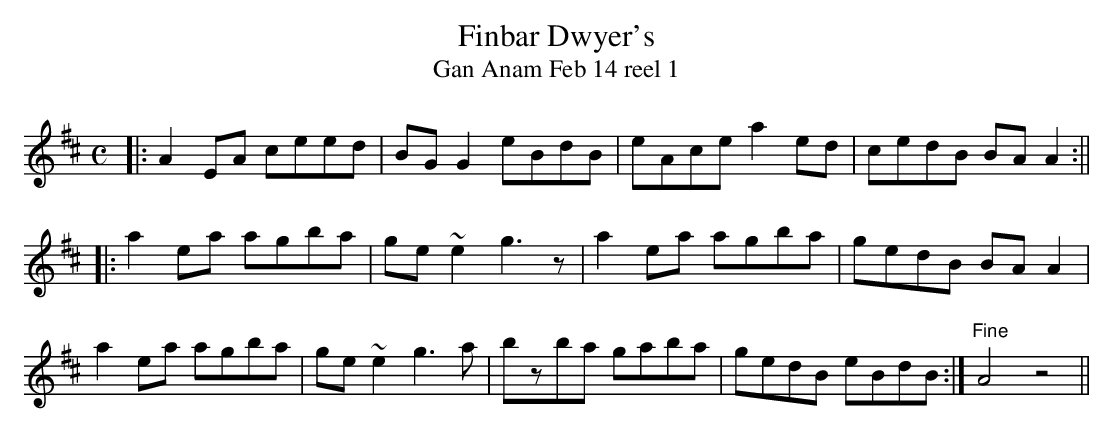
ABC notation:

X:1
T:Finbar Dwyer's
T:Gan Anam Feb 14 reel 1
M:C
L:1/8
K:D
|:A2 EA ceed|BGG2 eBdB|eAce a2ed|cedB BAA2:||
|:a2 ea agba|ge~e2 g3z|a2 ea agba|gedB BAA2|
a2 ea agba|ge~e2 g3a|bzba gaba|gedB eBdB:|"Fine"A4z4||
